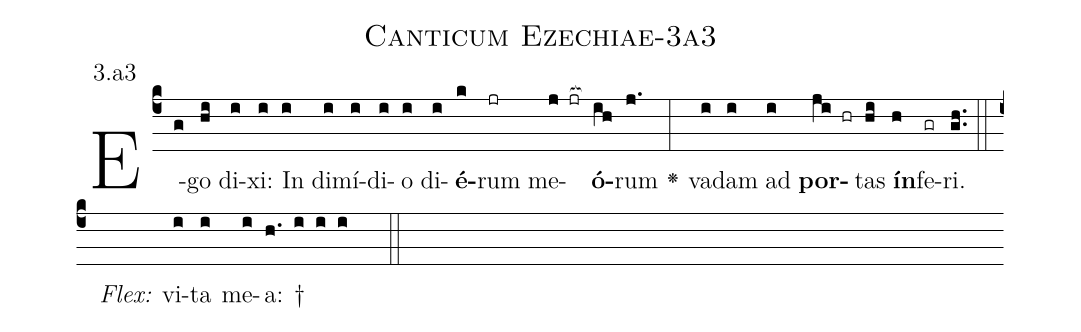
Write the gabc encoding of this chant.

name: Canticum Ezechiae-3a3;
annotation: 3.a3;
%%
(c4)E(g)go(hi) di(i)xi:(i) In(i) di(i)mí(i)di(i)o(i) di(i)<b>é</b>(k)rum(jr) me(j jr[ocb:1{])<b>ó</b>(ih[ocb:0}])rum(j.) <v>\greheightstar</v>(:) va(i)dam(i) ad(i) <b>por</b>(ji hr)tas(hi) <b>ín</b>(h)fe(gr)ri.(gh..) (::)
<i>Flex:</i>()  vi(i)ta(i) me(i)a: †(h. i i i  ::)

%E(i) u(i) o(ji) u(hi) a(h) e.(gh..) (::)
